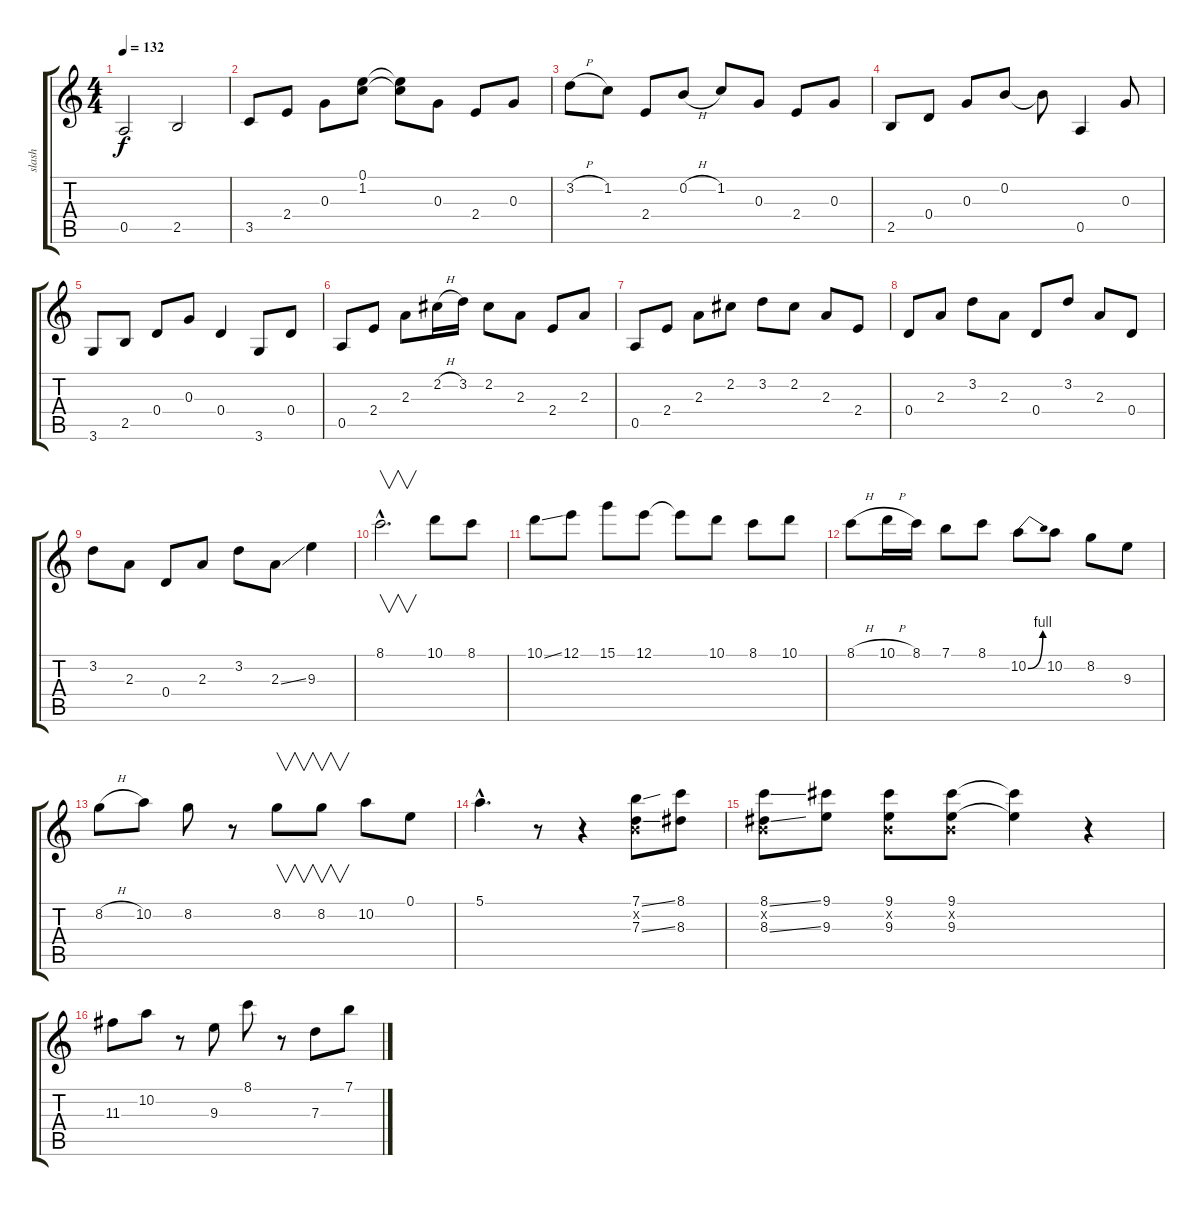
\track ("slash" "slash") {instrument acousticguitarsteel}
\staff {score tabs}
\tuning (E4 B3 G3 D3 A2 E2) {hide}
\ts (4 4)
\tempo 132
\clef g2
\ks c
0.5.2{dy f instrument acousticguitarsteel} 2.5.2 |
3.5.8 2.4.8 0.3.8 (0.1 1.2).8 (0.1{t} 1.2{t}).8 0.3.8 2.4.8 0.3.8 |
3.2{h}.8 1.2.8 2.4.8 0.2{h}.8 1.2.8 0.3.8 2.4.8 0.3.8 |
2.5.8 0.4.8 0.3.8 0.2.8 0.2{t}.8 0.5.4 0.3.8 |
3.6.8 2.5.8 0.4.8 0.3.8 0.4.4 3.6.8 0.4.8 |
0.5.8 2.4.8 2.3.8 2.2{h}.16 3.2.16 2.2.8 2.3.8 2.4.8 2.3.8 |
0.5.8 2.4.8 2.3.8 2.2.8 3.2.8 2.2.8 2.3.8 2.4.8 |
0.4.8 2.3.8 3.2.8 2.3.8 0.4.8 3.2.8 2.3.8 0.4.8 |
3.2.8 2.3.8 0.4.8 2.3.8 3.2.8 2.3{ss}.8 9.3.4 |
8.1{hac}.2{v d} 10.1.8 8.1.8 |
10.1{ss}.8 12.1.8 15.1.8 12.1.8 12.1{t}.8 10.1.8 8.1.8 10.1.8 |
8.1{h}.8 10.1{h}.16 8.1.16 7.1.8 8.1.8 10.2{be (bend 0 0 60 4)}.8 10.2.8 8.2.8 9.3.8 |
8.2{h}.8 10.2.8 8.2.8 r.8 8.2.8{v} 8.2.8{v} 10.2.8 0.1.8 |
5.1{hac}.4{d} r.8 r.4 (7.1{ss} 0.2{x} 7.3{ss}).8 (8.1 8.3).8 |
(8.1{ss} 0.2{x} 8.3{ss}).8 (9.1 9.3).8 (9.1 0.2{x} 9.3).8 (9.1 0.2{x} 9.3).8 (9.1{t} 9.3{t}).4 r.4 |
11.3.8 10.2.8 r.8 9.3.8 8.1.8 r.8 7.3.8 7.1.8
